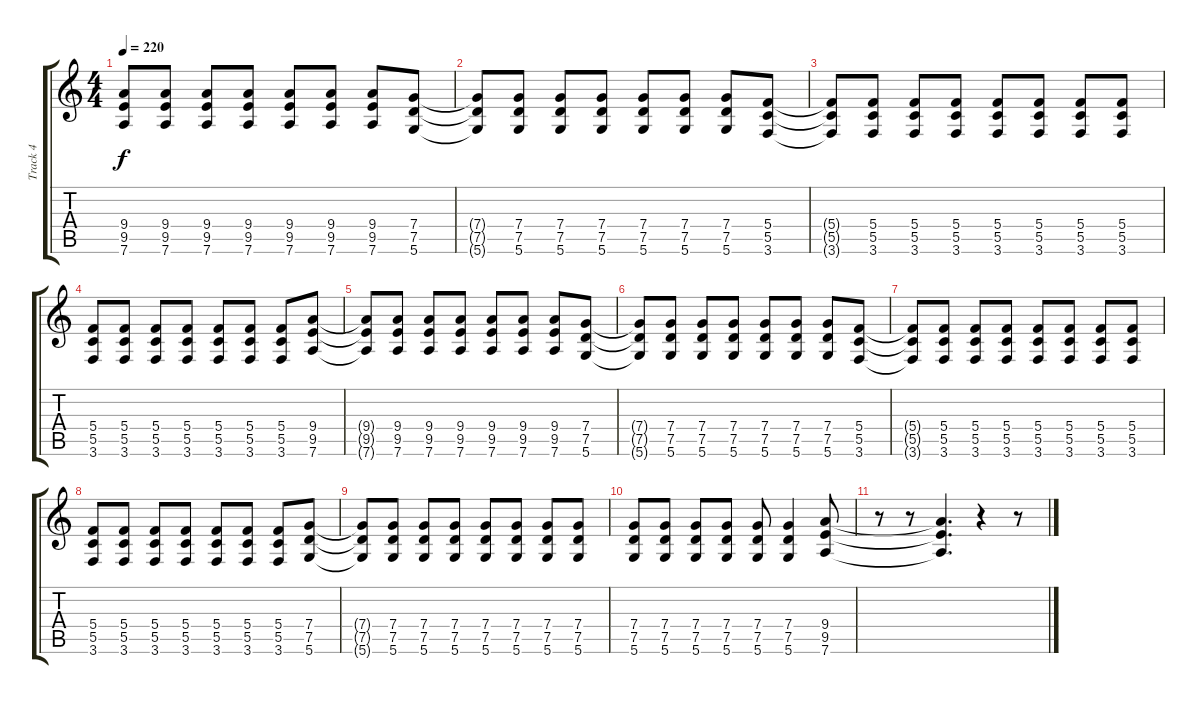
\track ("Track 4" "Track 4") {instrument overdrivenguitar}
\staff {score tabs}
\tuning (D4 A3 F3 C3 G2 D2) {hide}
\ts (4 4)
\tempo 220
\clef g2
\ks c
(9.4{t} 9.5{t} 7.6{t}).8{dy f} (9.4 9.5 7.6).8 (9.4 9.5 7.6).8 (9.4 9.5 7.6).8 (9.4 9.5 7.6).8 (9.4 9.5 7.6).8 (9.4 9.5 7.6).8 (7.4 7.5 5.6).8 |
(7.4{t} 7.5{t} 5.6{t}).8 (7.4 7.5 5.6).8 (7.4 7.5 5.6).8 (7.4 7.5 5.6).8 (7.4 7.5 5.6).8 (7.4 7.5 5.6).8 (7.4 7.5 5.6).8 (5.4 5.5 3.6).8 |
(5.4{t} 5.5{t} 3.6{t}).8 (5.4 5.5 3.6).8 (5.4 5.5 3.6).8 (5.4 5.5 3.6).8 (5.4 5.5 3.6).8 (5.4 5.5 3.6).8 (5.4 5.5 3.6).8 (5.4 5.5 3.6).8 |
(5.4 5.5 3.6).8 (5.4 5.5 3.6).8 (5.4 5.5 3.6).8 (5.4 5.5 3.6).8 (5.4 5.5 3.6).8 (5.4 5.5 3.6).8 (5.4 5.5 3.6).8 (9.4 9.5 7.6).8 |
(9.4{t} 9.5{t} 7.6{t}).8 (9.4 9.5 7.6).8 (9.4 9.5 7.6).8 (9.4 9.5 7.6).8 (9.4 9.5 7.6).8 (9.4 9.5 7.6).8 (9.4 9.5 7.6).8 (7.4 7.5 5.6).8 |
(7.4{t} 7.5{t} 5.6{t}).8 (7.4 7.5 5.6).8 (7.4 7.5 5.6).8 (7.4 7.5 5.6).8 (7.4 7.5 5.6).8 (7.4 7.5 5.6).8 (7.4 7.5 5.6).8 (5.4 5.5 3.6).8 |
(5.4{t} 5.5{t} 3.6{t}).8 (5.4 5.5 3.6).8 (5.4 5.5 3.6).8 (5.4 5.5 3.6).8 (5.4 5.5 3.6).8 (5.4 5.5 3.6).8 (5.4 5.5 3.6).8 (5.4 5.5 3.6).8 |
(5.4 5.5 3.6).8 (5.4 5.5 3.6).8 (5.4 5.5 3.6).8 (5.4 5.5 3.6).8 (5.4 5.5 3.6).8 (5.4 5.5 3.6).8 (5.4 5.5 3.6).8 (7.4 7.5 5.6).8 |
(7.4{t} 7.5{t} 5.6{t}).8 (7.4 7.5 5.6).8 (7.4 7.5 5.6).8 (7.4 7.5 5.6).8 (7.4 7.5 5.6).8 (7.4 7.5 5.6).8 (7.4 7.5 5.6).8 (7.4 7.5 5.6).8 |
(7.4 7.5 5.6).8 (7.4 7.5 5.6).8 (7.4 7.5 5.6).8 (7.4 7.5 5.6).8 (7.4 7.5 5.6).8 (7.4 7.5 5.6).4 (9.4 9.5 7.6).8 |
r.8 r.8 (9.4{t} 9.5{t} 7.6{t}).4{d} r.4 r.8
